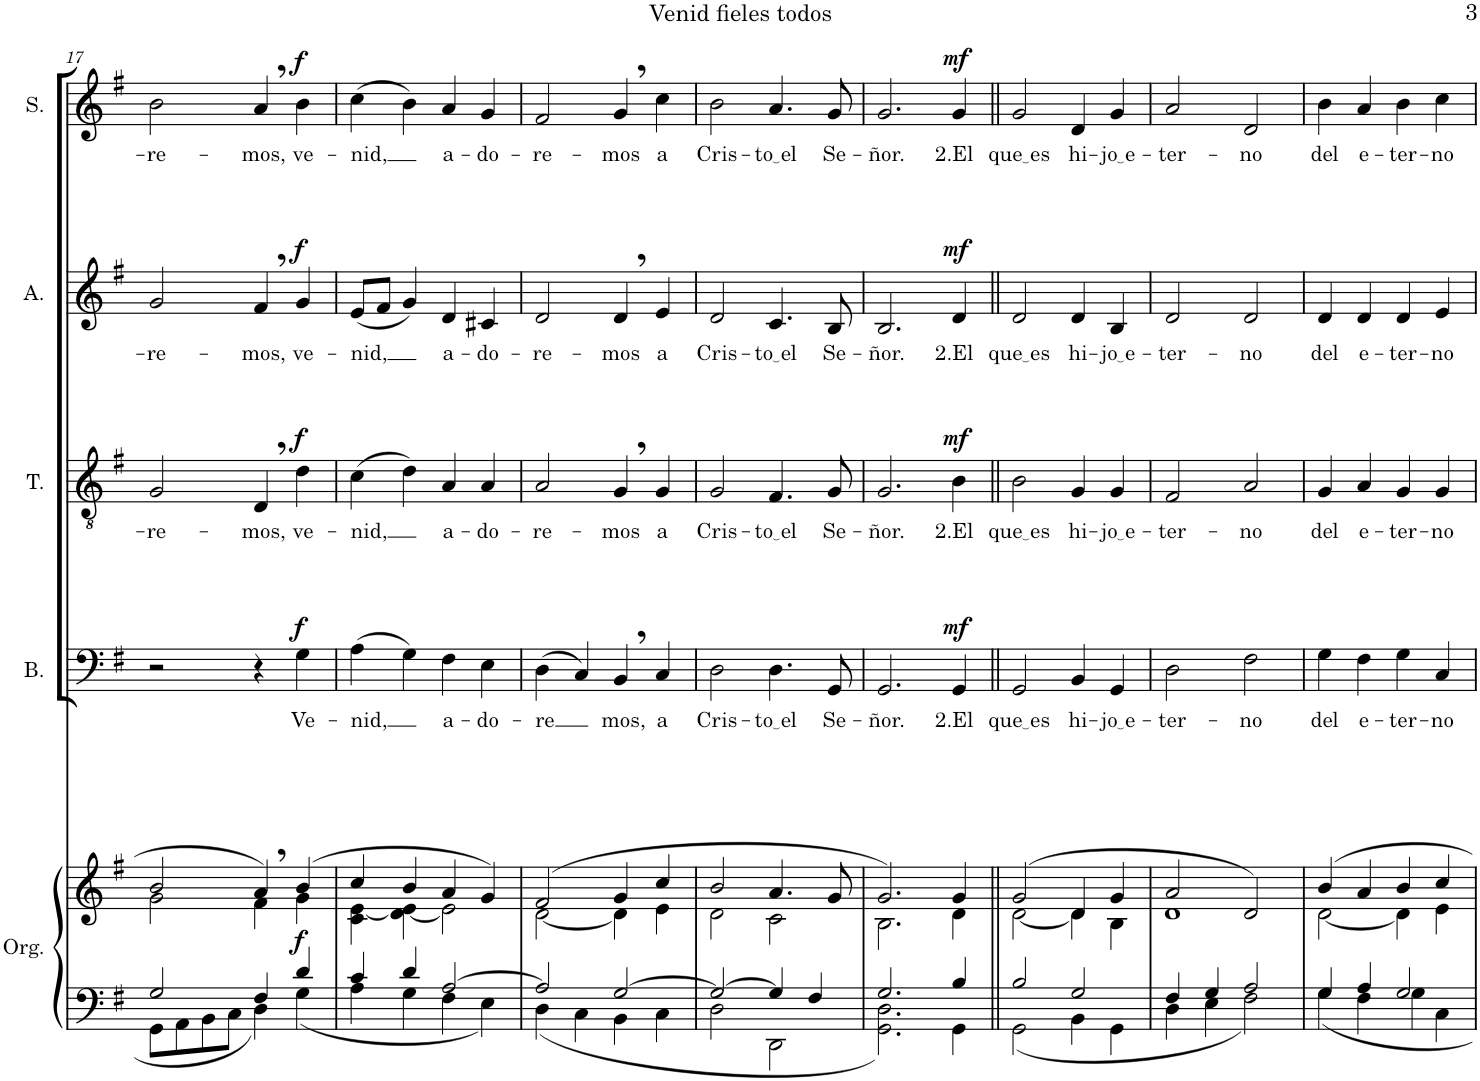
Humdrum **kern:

**kern	**kern	**dynam	**kern	**text	**dynam	**kern	**text	**dynam	**kern	**text	**dynam	**kern	**text	**dynam
*part5	*part5	*part5	*part4	*part4	*part4	*part3	*part3	*part3	*part2	*part2	*part2	*part1	*part1	*part1
*staff6	*staff5	*staff5/6	*staff4	*staff4	*staff4	*staff3	*staff3	*staff3	*staff2	*staff2	*staff2	*staff1	*staff1	*staff1
*I"Órgano	*	*	*I"Bajo	*	*	*I"Tenor	*	*	*I"Alto	*	*	*I"Soprano	*	*
*	*	*	*I'B.	*	*	*I'T.	*	*	*I'A.	*	*	*I'S.	*	*
!!LO:PB:g=z
*clefF4	*clefG2	*	*clefF4	*	*	*clefGv2	*	*	*clefG2	*	*	*clefG2	*	*
*k[f#]	*k[f#]	*	*k[f#]	*	*	*k[f#]	*	*	*k[f#]	*	*	*k[f#]	*	*
*M4/4	*M4/4	*	*M4/4	*	*	*M4/4	*	*	*M4/4	*	*	*M4/4	*	*
=17	=17	=17	=17	=17	=17	=17	=17	=17	=17	=17	=17	=17	=17	=17
*^	*^	*	*	*	*	*	*	*	*	*	*	*	*	*
!	!	!	!	!	!	!	!	!	!LO:LY:b	!	!	!LO:LY:b	!	!	!LO:LY:b	!
2G/	8GG\L	2b/	2g\	.	2r	.	.	2G/	-re-	.	2g/	-re-	.	2b\	-re-	.
.	8AA\	.	.	.	.	.	.	.	.	.	.	.	.	.	.	.
.	8BB\	.	.	.	.	.	.	.	.	.	.	.	.	.	.	.
.	8C\J	.	.	.	.	.	.	.	.	.	.	.	.	.	.	.
!	!	!	!	!	!	!	!	!	!LO:LY:b	!	!	!LO:LY:b	!	!	!LO:LY:b	!
4F#/	4D\	4a,/	4f#\	.	4r	.	.	4D,/	-mos,	.	4f#,/	-mos,	.	4a,/	-mos,	.
!	!	!	!	!LO:DY:b	!	!LO:LY:b	!LO:DY:a	!	!LO:LY:b	!LO:DY:a	!	!LO:LY:b	!LO:DY:a	!	!LO:LY:b	!LO:DY:a
4d/	4G\	(4b/	4g\	f	4G\	Ve-	f	4d\	ve-	f	4g/	ve-	f	4b\	ve-	f
=18	=18	=18	=18	=18	=18	=18	=18	=18	=18	=18	=18	=18	=18	=18	=18	=18
!	!	!	!	!	!	!LO:LY:b	!	!	!LO:LY:b	!	!	!LO:LY:b	!	!	!LO:LY:b	!
4c/	4A\	4cc/	4c\ [4e\	.	(4A\	-nid,	.	(4c\	-nid,	.	(8e/L	-nid,	.	(4cc\	-nid,	.
.	.	.	.	.	.	.	.	.	.	.	8f#/J	.	.	.	.	.
4d/	4G\	4b/	4d\ 4e\_	.	4G\)	.	.	4d\)	.	.	4g/)	.	.	4b\)	.	.
!	!	!	!	!	!	!LO:LY:b	!	!	!LO:LY:b	!	!	!LO:LY:b	!	!	!LO:LY:b	!
[2A/	4F#\	4a/	2e\]	.	4F#\	a-	.	4A/	a-	.	4d/	a-	.	4a/	a-	.
!	!	!	!	!	!	!LO:LY:b	!	!	!LO:LY:b	!	!	!LO:LY:b	!	!	!LO:LY:b	!
.	4E\	4g/)	.	.	4E\	-do-	.	4A/	-do-	.	4c#X/	-do-	.	4g/	-do-	.
=19	=19	=19	=19	=19	=19	=19	=19	=19	=19	=19	=19	=19	=19	=19	=19	=19
!	!	!	!	!	!	!LO:LY:b	!	!	!LO:LY:b	!	!	!LO:LY:b	!	!	!LO:LY:b	!
2A/]	4D\	(2f#/	[2d\	.	(4D\	-re	.	2A/	-re-	.	2d/	-re-	.	2f#/	-re-	.
.	4C\	.	.	.	4C/)	.	.	.	.	.	.	.	.	.	.	.
!	!	!	!	!	!	!LO:LY:b	!	!	!LO:LY:b	!	!	!LO:LY:b	!	!	!LO:LY:b	!
[2G/	4BB\	4g/	4d\]	.	4BB,/	mos,	.	4G,/	-mos	.	4d,/	-mos	.	4g,/	-mos	.
!	!	!	!	!	!	!LO:LY:b	!	!	!LO:LY:b	!	!	!LO:LY:b	!	!	!LO:LY:b	!
.	4C\	4cc/	4e\	.	4C/	a	.	4G/	a	.	4e/	a	.	4cc\	a	.
=20	=20	=20	=20	=20	=20	=20	=20	=20	=20	=20	=20	=20	=20	=20	=20	=20
!	!	!	!	!	!	!LO:LY:b	!	!	!LO:LY:b	!	!	!LO:LY:b	!	!	!LO:LY:b	!
2G/_	2D\	2b/	2d\	.	2D\	Cris-	.	2G/	Cris-	.	2d/	Cris-	.	2b\	Cris-	.
!	!	!	!	!	!	!LO:LY:b	!	!	!LO:LY:b	!	!	!LO:LY:b	!	!	!LO:LY:b	!
4G/]	2DD\	4.a/	2c\	.	4.D\	to el	.	4.F#/	to el	.	4.c/	to el	.	4.a/	to el	.
4F#/	.	.	.	.	.	.	.	.	.	.	.	.	.	.	.	.
!	!	!	!	!	!	!LO:LY:b	!	!	!LO:LY:b	!	!	!LO:LY:b	!	!	!LO:LY:b	!
.	.	8g/	.	.	8GG/	Se-	.	8G/	Se-	.	8B/	Se-	.	8g/	Se-	.
=21	=21	=21	=21	=21	=21	=21	=21	=21	=21	=21	=21	=21	=21	=21	=21	=21
!	!	!	!	!	!	!LO:LY:b	!	!	!LO:LY:b	!	!	!LO:LY:b	!	!	!LO:LY:b	!
2.G/	2.GG\ 2.D\	2.g/)	2.B\	.	2.GG/	-ñor.	.	2.G/	-ñor.	.	2.B/	-ñor.	.	2.g/	-ñor.	.
!	!	!	!	!	!	!LO:LY:b	!LO:DY:a	!	!LO:LY:b	!LO:DY:a	!	!LO:LY:b	!LO:DY:a	!	!LO:LY:b	!LO:DY:a
4B/	4GG\	4g/	4d\	.	4GG/	2.El	mf	4B\	2.El	mf	4d/	2.El	mf	4g/	2.El	mf
=22||	=22||	=22||	=22||	=22||	=22||	=22||	=22||	=22||	=22||	=22||	=22||	=22||	=22||	=22||	=22||	=22||
!	!	!	!	!	!	!LO:LY:b	!	!	!LO:LY:b	!	!	!LO:LY:b	!	!	!LO:LY:b	!
2B/	2GG\	(2g/	[2d\	.	2GG/	que es	.	2B\	que es	.	2d/	que es	.	2g/	que es	.
!	!	!	!	!	!	!LO:LY:b	!	!	!LO:LY:b	!	!	!LO:LY:b	!	!	!LO:LY:b	!
2G/	4BB\	4d/	4d\]	.	4BB/	hi-	.	4G/	hi-	.	4d/	hi-	.	4d/	hi-	.
!	!	!	!	!	!	!LO:LY:b	!	!	!LO:LY:b	!	!	!LO:LY:b	!	!	!LO:LY:b	!
.	4GG\	4g/	4B\	.	4GG/	jo e	.	4G/	jo e	.	4B/	jo e	.	4g/	jo e	.
=23	=23	=23	=23	=23	=23	=23	=23	=23	=23	=23	=23	=23	=23	=23	=23	=23
!	!	!	!	!	!	!LO:LY:b	!	!	!LO:LY:b	!	!	!LO:LY:b	!	!	!LO:LY:b	!
4F#/	4D\	2a/	1d	.	2D\	-ter-	.	2F#/	-ter-	.	2d/	-ter-	.	2a/	-ter-	.
4G/	4E\	.	.	.	.	.	.	.	.	.	.	.	.	.	.	.
!	!	!	!	!	!	!LO:LY:b	!	!	!LO:LY:b	!	!	!LO:LY:b	!	!	!LO:LY:b	!
2A/	2F#\	2d/)	.	.	2F#\	-no	.	2A/	-no	.	2d/	-no	.	2d/	-no	.
=24	=24	=24	=24	=24	=24	=24	=24	=24	=24	=24	=24	=24	=24	=24	=24	=24
!	!	!	!	!	!	!LO:LY:b	!	!	!LO:LY:b	!	!	!LO:LY:b	!	!	!LO:LY:b	!
4G/	4G\	4b/	[2d\	.	4G\	del	.	4G/	del	.	4d/	del	.	4b\	del	.
!	!	!	!	!	!	!LO:LY:b	!	!	!LO:LY:b	!	!	!LO:LY:b	!	!	!LO:LY:b	!
4A/	4F#\	4a/	.	.	4F#\	e-	.	4A/	e-	.	4d/	e-	.	4a/	e-	.
!	!	!	!	!	!	!LO:LY:b	!	!	!LO:LY:b	!	!	!LO:LY:b	!	!	!LO:LY:b	!
2G/	4G\	4b/	4d\]	.	4G\	-ter-	.	4G/	-ter-	.	4d/	-ter-	.	4b\	-ter-	.
!	!	!	!	!	!	!LO:LY:b	!	!	!LO:LY:b	!	!	!LO:LY:b	!	!	!LO:LY:b	!
.	4C\	4cc/	4e\	.	4C/	-no	.	4G/	-no	.	4e/	-no	.	4cc\	-no	.
*v	*v	*	*	*	*	*	*	*	*	*	*	*	*	*	*	*
*	*v	*v	*	*	*	*	*	*	*	*	*	*	*	*	*
=	=	=	=	=	=	=	=	=	=	=	=	=	=	=
*-	*-	*-	*-	*-	*-	*-	*-	*-	*-	*-	*-	*-	*-	*-
